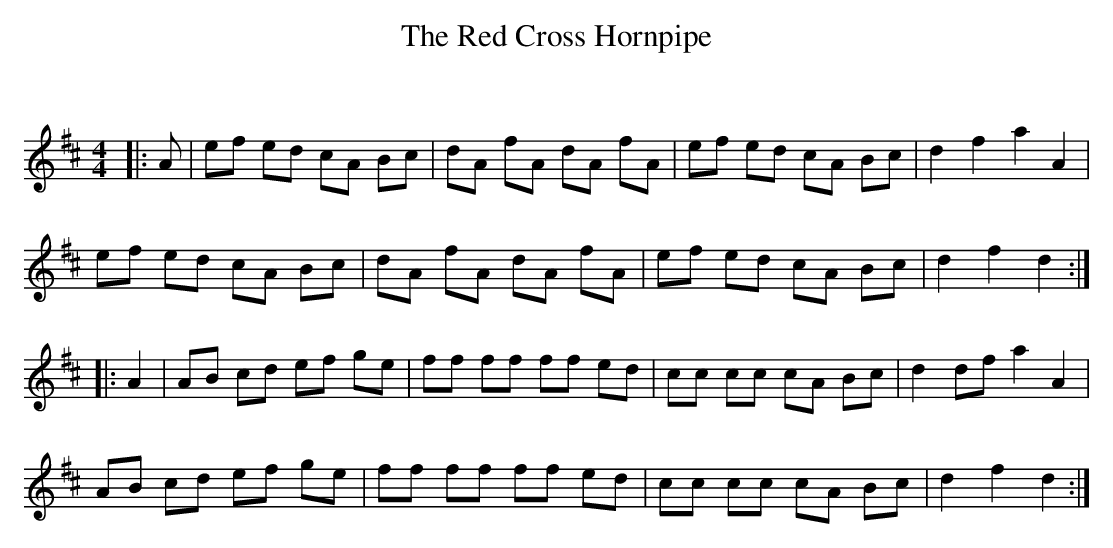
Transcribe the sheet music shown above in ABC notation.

X:1
T: The Red Cross Hornpipe
C:
Q: 232
K:D
M:4/4
L:1/8
|:A|ef ed cA Bc|dA fA dA fA|ef ed cA Bc|d2 f2 a2 A2|
ef ed cA Bc|dA fA dA fA|ef ed cA Bc|d2 f2 d2:|
|:A2|AB cd ef ge|ff ff ff ed|cc cc cA Bc|d2 df a2 A2|
AB cd ef ge|ff ff ff ed|cc cc cA Bc|d2 f2 d2:|
